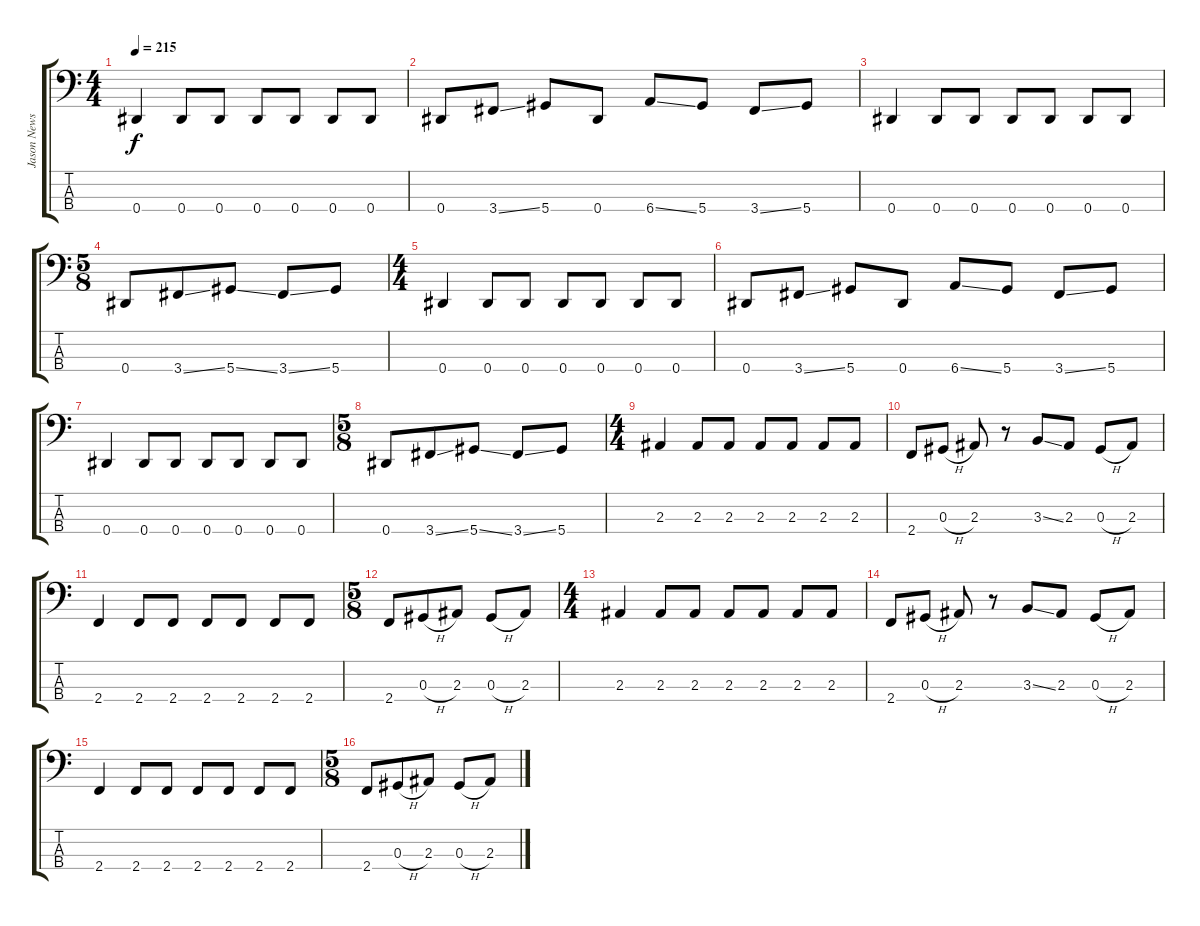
\track ("Jason Newsted" "Jason News") {instrument electricbasspick}
\staff {score tabs}
\tuning (Gb2 Db2 Ab1 Eb1) {hide}
\ts (4 4)
\tempo 215
\clef f4
\ks c
0.4.4{dy f} 0.4.8 0.4.8 0.4.8 0.4.8 0.4.8 0.4.8 |
0.4.8 3.4{ss}.8 5.4.8 0.4.8 6.4{ss}.8 5.4.8 3.4{ss}.8 5.4.8 |
0.4.4 0.4.8 0.4.8 0.4.8 0.4.8 0.4.8 0.4.8 |
\ts (5 8)
0.4.8 3.4{ss}.8 5.4{ss}.8 3.4{ss}.8 5.4.8 |
\ts (4 4)
0.4.4 0.4.8 0.4.8 0.4.8 0.4.8 0.4.8 0.4.8 |
0.4.8 3.4{ss}.8 5.4.8 0.4.8 6.4{ss}.8 5.4.8 3.4{ss}.8 5.4.8 |
0.4.4 0.4.8 0.4.8 0.4.8 0.4.8 0.4.8 0.4.8 |
\ts (5 8)
0.4.8 3.4{ss}.8 5.4{ss}.8 3.4{ss}.8 5.4.8 |
\ts (4 4)
2.3.4 2.3.8 2.3.8 2.3.8 2.3.8 2.3.8 2.3.8 |
2.4.8 0.3{h}.8 2.3.8 r.8 3.3{ss}.8 2.3.8 0.3{h}.8 2.3.8 |
2.4.4 2.4.8 2.4.8 2.4.8 2.4.8 2.4.8 2.4.8 |
\ts (5 8)
2.4.8 0.3{h}.8 2.3.8 0.3{h}.8 2.3.8 |
\ts (4 4)
2.3.4 2.3.8 2.3.8 2.3.8 2.3.8 2.3.8 2.3.8 |
2.4.8 0.3{h}.8 2.3.8 r.8 3.3{ss}.8 2.3.8 0.3{h}.8 2.3.8 |
2.4.4 2.4.8 2.4.8 2.4.8 2.4.8 2.4.8 2.4.8 |
\ts (5 8)
2.4.8 0.3{h}.8 2.3.8 0.3{h}.8 2.3.8
